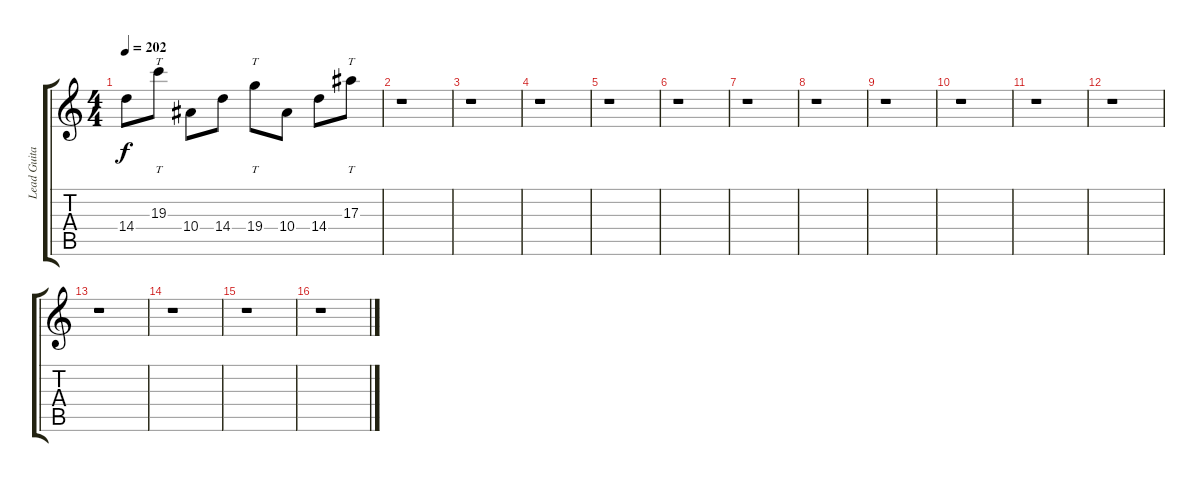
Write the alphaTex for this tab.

\track ("Lead Guitar" "Lead Guita") {instrument distortionguitar}
\staff {score tabs}
\tuning (D4 A3 F3 C3 G2 C2) {hide}
\ts (4 4)
\tempo 202
\clef g2
\ks c
14.4.8{dy f} 19.3.8{tt} 10.4.8 14.4.8 19.4.8{tt} 10.4.8 14.4.8 17.3.8{tt} |
r.1 |
r.1 |
r.1 |
r.1 |
r.1 |
r.1 |
r.1 |
r.1 |
r.1 |
r.1 |
r.1 |
r.1 |
r.1 |
r.1 |
r.1
